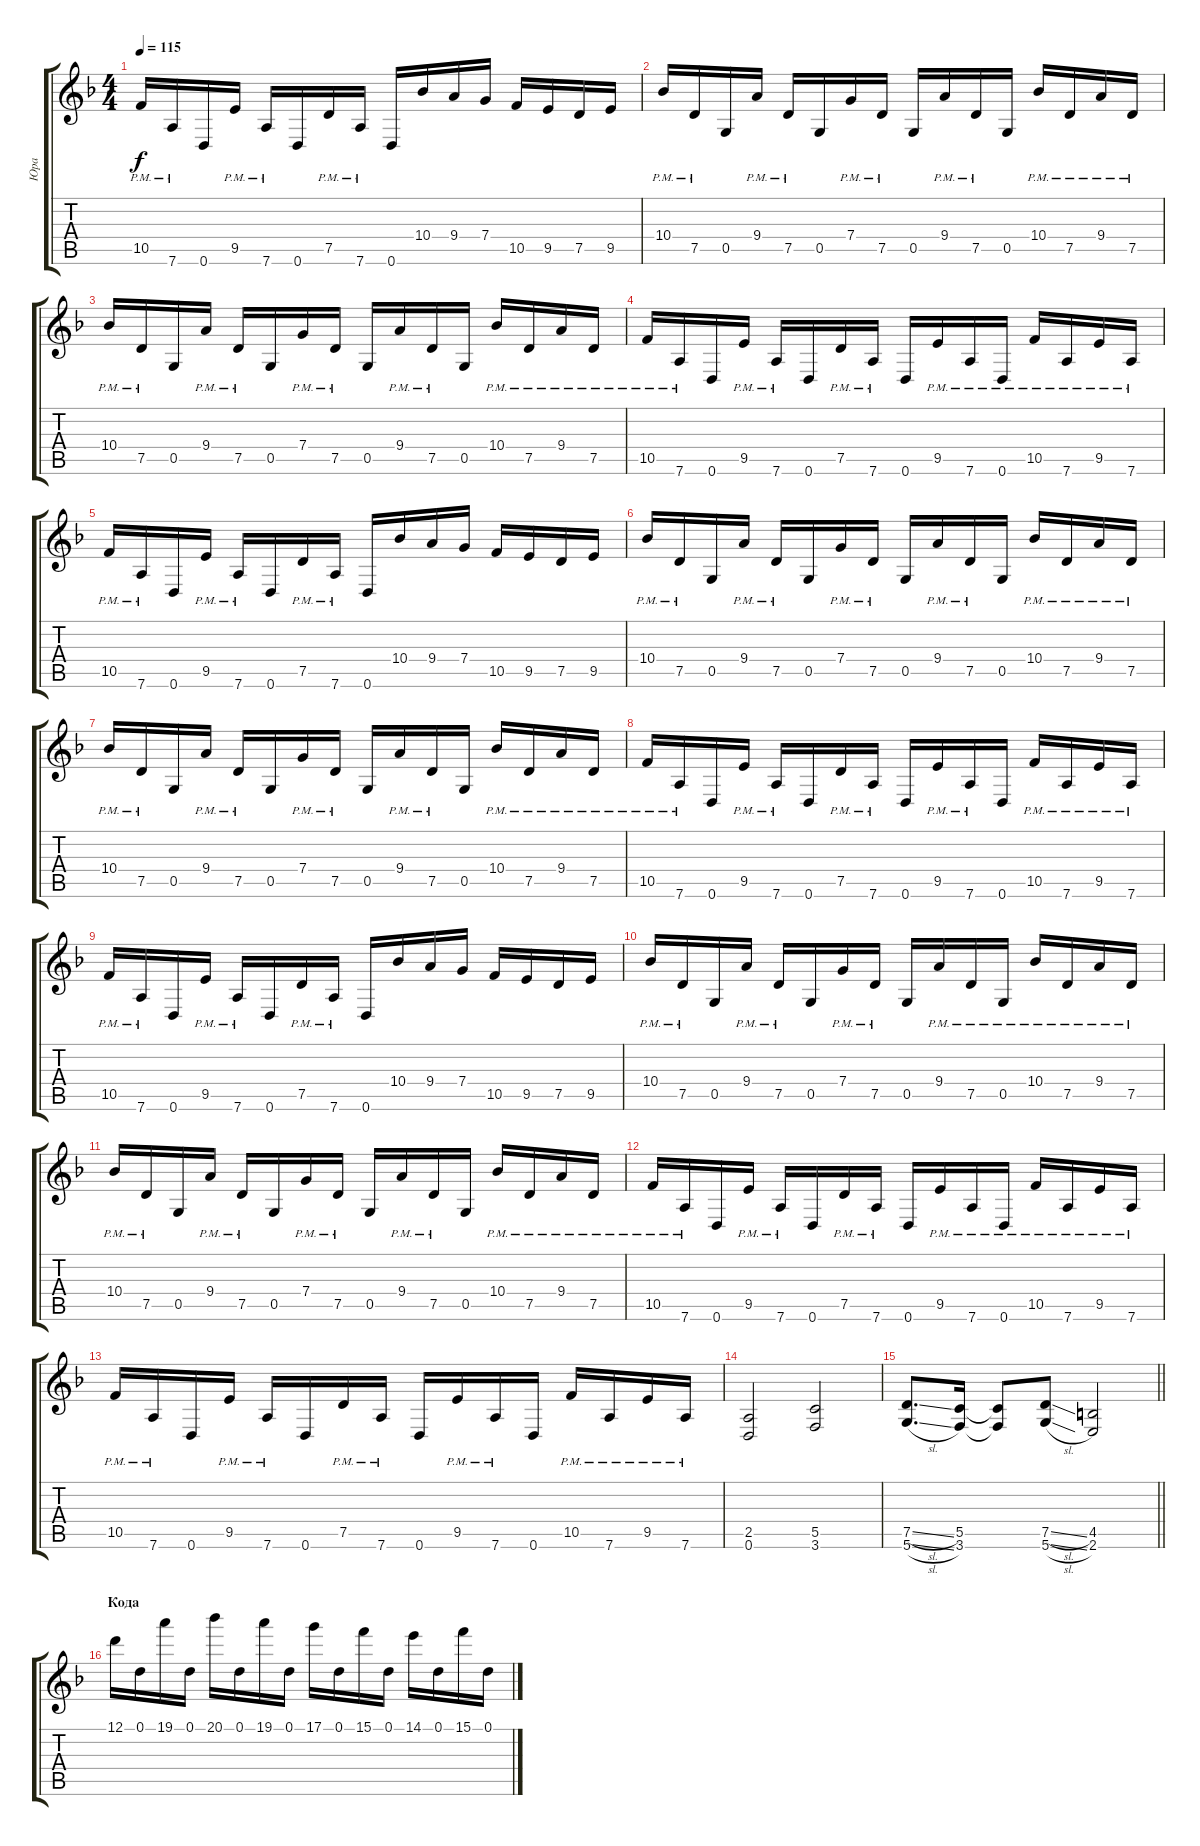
\track ("Юра" "Юра") {mute instrument overdrivenguitar}
\staff {score tabs}
\tuning (D4 A3 F3 C3 G2 D2) {hide}
\ts (4 4)
\tempo 115
\clef g2
\ks dminor
10.5{pm}.16{dy f} 7.6{pm}.16 0.6.16 9.5{pm}.16 7.6{pm}.16 0.6.16 7.5{pm}.16 7.6{pm}.16 0.6.16 10.4.16 9.4.16 7.4.16 10.5.16 9.5.16 7.5.16 9.5.16 |
10.4{pm}.16 7.5{pm}.16 0.5.16 9.4{pm}.16 7.5{pm}.16 0.5.16 7.4{pm}.16 7.5{pm}.16 0.5.16 9.4{pm}.16 7.5{pm}.16 0.5.16 10.4{pm}.16 7.5{pm}.16 9.4{pm}.16 7.5{pm}.16 |
10.4{pm}.16 7.5{pm}.16 0.5.16 9.4{pm}.16 7.5{pm}.16 0.5.16 7.4{pm}.16 7.5{pm}.16 0.5.16 9.4{pm}.16 7.5{pm}.16 0.5.16 10.4{pm}.16 7.5{pm}.16 9.4{pm}.16 7.5{pm}.16 |
10.5{pm}.16 7.6{pm}.16 0.6.16 9.5{pm}.16 7.6{pm}.16 0.6.16 7.5{pm}.16 7.6{pm}.16 0.6.16 9.5{pm}.16 7.6{pm}.16 0.6{pm}.16 10.5{pm}.16 7.6{pm}.16 9.5{pm}.16 7.6{pm}.16 |
10.5{pm}.16 7.6{pm}.16 0.6.16 9.5{pm}.16 7.6{pm}.16 0.6.16 7.5{pm}.16 7.6{pm}.16 0.6.16 10.4.16 9.4.16 7.4.16 10.5.16 9.5.16 7.5.16 9.5.16 |
10.4{pm}.16 7.5{pm}.16 0.5.16 9.4{pm}.16 7.5{pm}.16 0.5.16 7.4{pm}.16 7.5{pm}.16 0.5.16 9.4{pm}.16 7.5{pm}.16 0.5.16 10.4{pm}.16 7.5{pm}.16 9.4{pm}.16 7.5{pm}.16 |
10.4{pm}.16 7.5{pm}.16 0.5.16 9.4{pm}.16 7.5{pm}.16 0.5.16 7.4{pm}.16 7.5{pm}.16 0.5.16 9.4{pm}.16 7.5{pm}.16 0.5.16 10.4{pm}.16 7.5{pm}.16 9.4{pm}.16 7.5{pm}.16 |
10.5{pm}.16 7.6{pm}.16 0.6.16 9.5{pm}.16 7.6{pm}.16 0.6.16 7.5{pm}.16 7.6{pm}.16 0.6.16 9.5{pm}.16 7.6{pm}.16 0.6.16 10.5{pm}.16 7.6{pm}.16 9.5{pm}.16 7.6{pm}.16 |
10.5{pm}.16 7.6{pm}.16 0.6.16 9.5{pm}.16 7.6{pm}.16 0.6.16 7.5{pm}.16 7.6{pm}.16 0.6.16 10.4.16 9.4.16 7.4.16 10.5.16 9.5.16 7.5.16 9.5.16 |
10.4{pm}.16 7.5{pm}.16 0.5.16 9.4{pm}.16 7.5{pm}.16 0.5.16 7.4{pm}.16 7.5{pm}.16 0.5.16 9.4{pm}.16 7.5{pm}.16 0.5{pm}.16 10.4{pm}.16 7.5{pm}.16 9.4{pm}.16 7.5{pm}.16 |
10.4{pm}.16 7.5{pm}.16 0.5.16 9.4{pm}.16 7.5{pm}.16 0.5.16 7.4{pm}.16 7.5{pm}.16 0.5.16 9.4{pm}.16 7.5{pm}.16 0.5.16 10.4{pm}.16 7.5{pm}.16 9.4{pm}.16 7.5{pm}.16 |
10.5{pm}.16 7.6{pm}.16 0.6.16 9.5{pm}.16 7.6{pm}.16 0.6.16 7.5{pm}.16 7.6{pm}.16 0.6.16 9.5{pm}.16 7.6{pm}.16 0.6{pm}.16 10.5{pm}.16 7.6{pm}.16 9.5{pm}.16 7.6{pm}.16 |
10.5{pm}.16 7.6{pm}.16 0.6.16 9.5{pm}.16 7.6{pm}.16 0.6.16 7.5{pm}.16 7.6{pm}.16 0.6.16 9.5{pm}.16 7.6{pm}.16 0.6.16 10.5{pm}.16 7.6{pm}.16 9.5{pm}.16 7.6{pm}.16 |
(2.5 0.6).2 (5.5 3.6).2 |
\barLineRight lightlight
(7.5{sl} 5.6{sl}).8{d} (5.5 3.6).16 (5.5{t} 3.6{t}).8 (7.5{sl} 5.6{sl}).8 (4.5 2.6).2 |
\section ("" "Кода")
12.1.16 0.1.16 19.1.16 0.1.16 20.1.16 0.1.16 19.1.16 0.1.16 17.1.16 0.1.16 15.1.16 0.1.16 14.1.16 0.1.16 15.1.16 0.1.16
